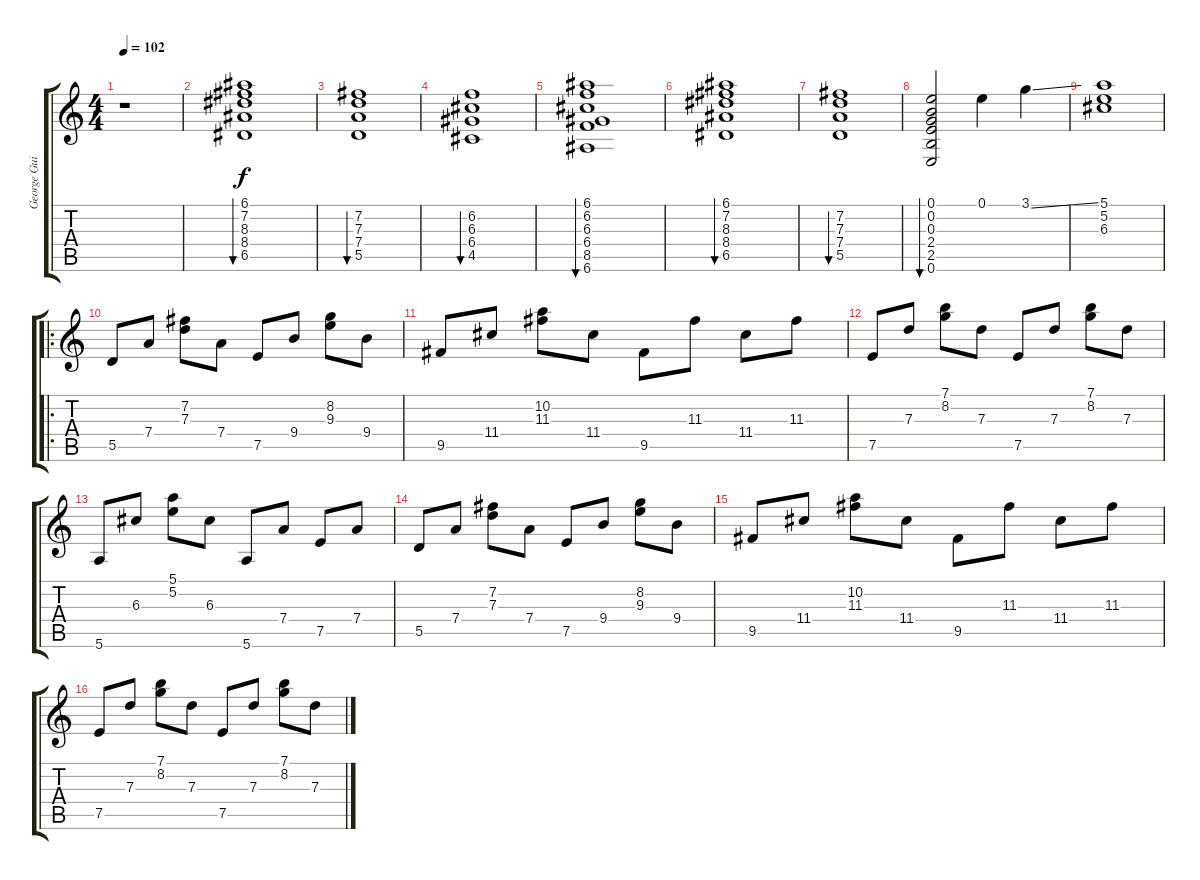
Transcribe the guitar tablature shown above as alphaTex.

\track ("George Guitar" "George Gui") {instrument electricguitarclean}
\staff {score tabs}
\tuning (E4 B3 G3 D3 A2 E2) {hide}
\ts (4 4)
\tempo 102
\clef g2
\ks c
r.1{dy f instrument electricguitarclean} |
(6.1 7.2 8.3 8.4 6.5).1{bu 240} |
(7.2 7.3 7.4 5.5).1{bu 240} |
(6.2 6.3 6.4 4.5).1{bu 240} |
(6.1 6.2 6.3 6.4 8.5 6.6).1{bu 240} |
(6.1 7.2 8.3 8.4 6.5).1{bu 240} |
(7.2 7.3 7.4 5.5).1{bu 240} |
(0.1 0.2 0.3 2.4 2.5 0.6).2{bu 240} 0.1.4{volume 14} 3.1{ss}.4 |
(5.1 5.2 6.3).1 |
\ro
5.5.8{volume 13 balance 16} 7.4.8 (7.2 7.3).8 7.4.8 7.5.8 9.4.8 (8.2 9.3).8 9.4.8 |
9.5.8 11.4.8 (10.2 11.3).8 11.4.8 9.5.8 11.3.8 11.4.8 11.3.8 |
7.5.8 7.3.8 (7.1 8.2).8 7.3.8 7.5.8 7.3.8 (7.1 8.2).8 7.3.8 |
5.6.8 6.3.8 (5.1 5.2).8 6.3.8 5.6.8 7.4.8 7.5.8 7.4.8 |
5.5.8 7.4.8 (7.2 7.3).8 7.4.8 7.5.8 9.4.8 (8.2 9.3).8 9.4.8 |
9.5.8 11.4.8 (10.2 11.3).8 11.4.8 9.5.8 11.3.8 11.4.8 11.3.8 |
7.5.8 7.3.8 (7.1 8.2).8 7.3.8 7.5.8 7.3.8 (7.1 8.2).8 7.3.8
